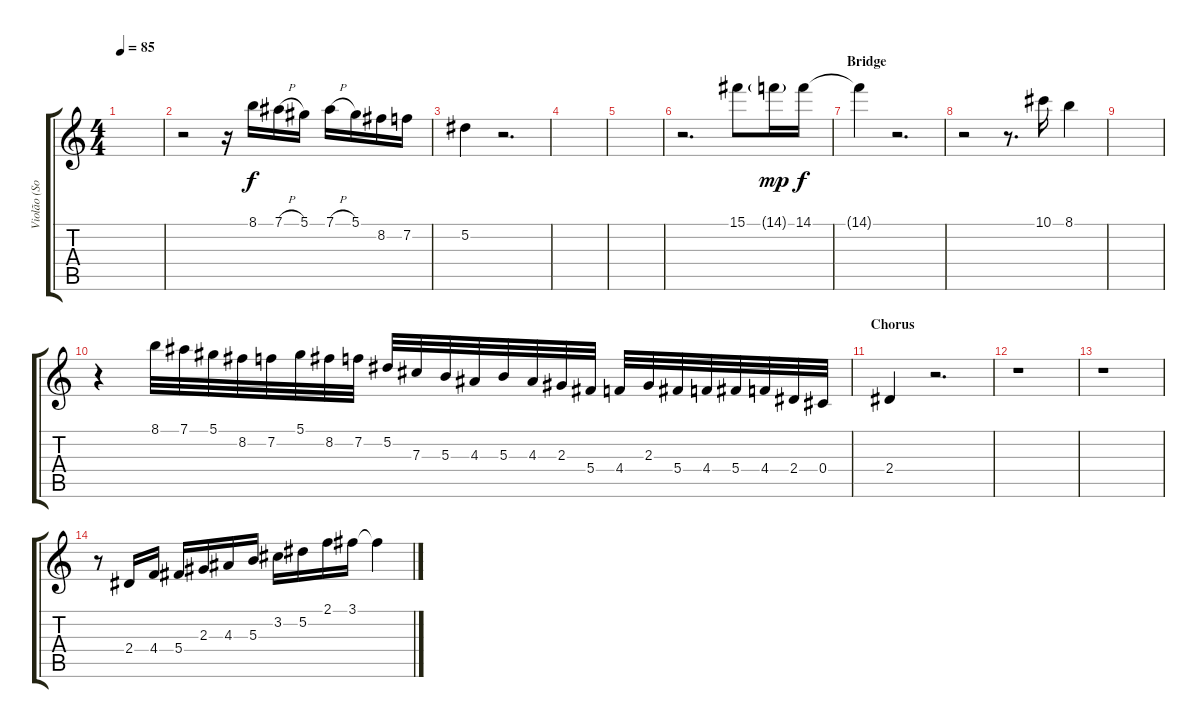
\track ("Violão (Solo)" "Violão (So") {instrument acousticguitarnylon}
\staff {score tabs}
\tuning (Eb4 Bb3 Gb3 Db3 Ab2 Eb2) {hide}
\ts (4 4)
\tempo 85
\clef g2
\ks c
|
r.2 r.16 8.1.16 7.1{h}.16 5.1.16 7.1{h}.16 5.1.16 8.2.16 7.2.16 |
5.2.4 r.2{d} |
|
|
r.2{d} 15.1.8 14.1{g}.16{dy mp} 14.1.16{dy f} |
\section ("" "Bridge")
14.1{t}.4 r.2{d} |
r.2 r.8{d} 10.1.16 8.1.4 |
|
r.4 8.1.32 7.1.32 5.1.32 8.2.32 7.2.32 5.1.32 8.2.32 7.2.32 5.2.32 7.3.32 5.3.32 4.3.32 5.3.32 4.3.32 2.3.32 5.4.32 4.4.32 2.3.32 5.4.32 4.4.32 5.4.32 4.4.32 2.4.32 0.4.32 |
\section ("" "Chorus")
2.4.4 r.2{d} |
r.1 |
r.1 |
r.8 2.4.16 4.4.16 5.4.16 2.3.16 4.3.16 5.3.16 3.2.16 5.2.16 2.1.16 3.1.16 3.1{t}.4
